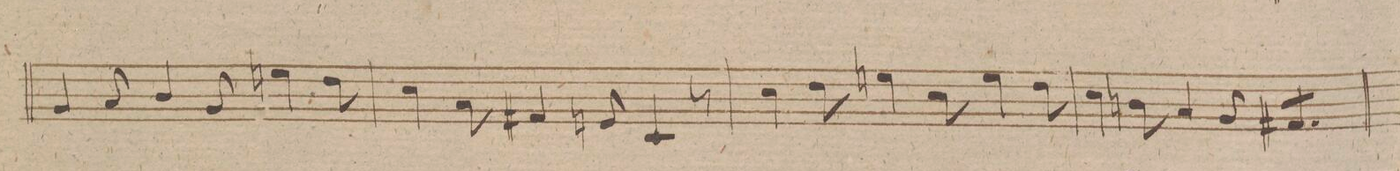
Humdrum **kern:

**kern	**dynam
*I"Viola.	*
*clefC3	*
*k[f#]	*
*M9/8	*
4A/	.
8B/	.
4c\	.
8A/	.
4fn\	.
8e\	.
=80	=80
4d\	.
8B\	.
4G#X/	.
8Fn/	.
4D/	.
8r	.
=81	=81
4d\	.
8e\	.
4fn\	.
8d\	.
4f\	.
8e\	.
=82	=82
4d\	.
8cn\	.
4B/	.
8A/	.
*tremolo	*
8G#X/L	.
8G#/	.
8G#/J	.
*Xtremolo	*
=83	=83
*-	*-
